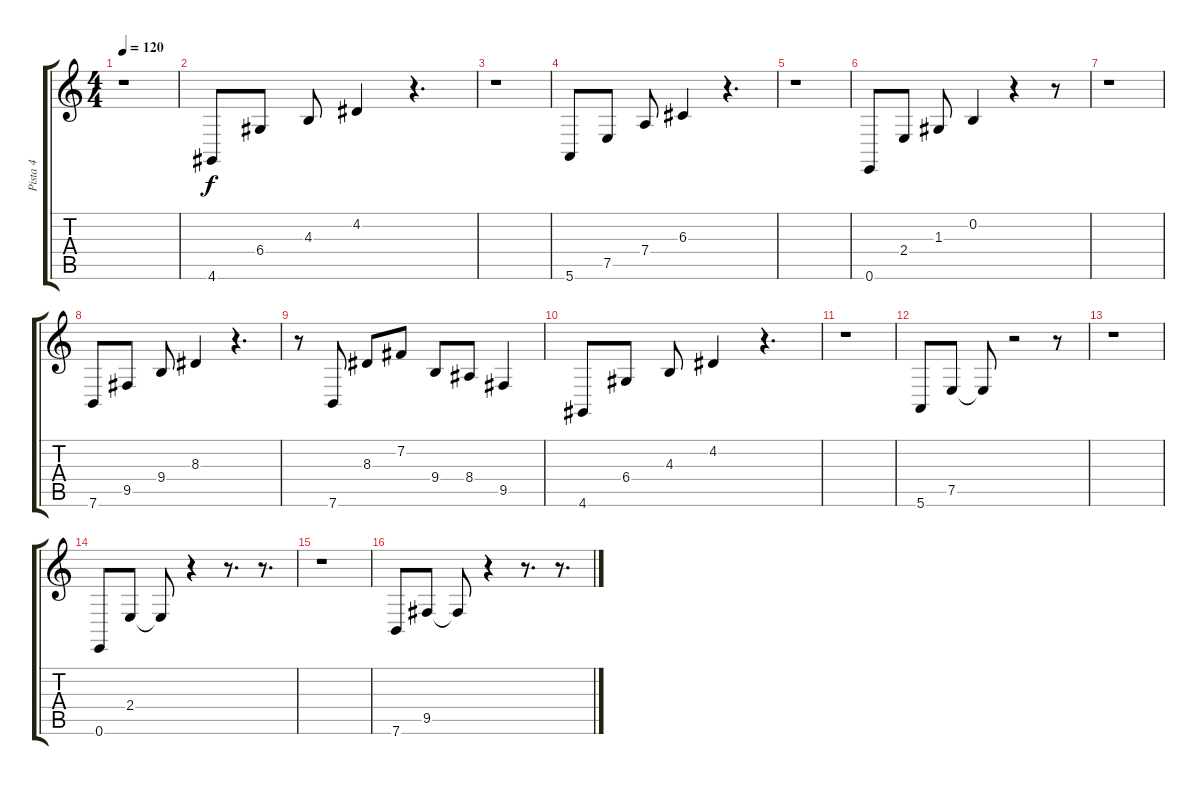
\track ("Pista 4" "Pista 4") {instrument electricgrandpiano}
\staff {score tabs}
\tuning (E4 B3 G3 D3 A2 E2) {hide}
\ts (4 4)
\tempo 120
\clef g2
\ks c
r.1{dy f} |
4.6.8 6.4.8 4.3.8 4.2.4 r.4{d} |
r.1 |
5.6.8 7.5.8 7.4.8 6.3.4 r.4{d} |
r.1 |
0.6.8 2.4.8 1.3.8 0.2.4 r.4 r.8 |
r.1 |
7.6.8 9.5.8 9.4.8 8.3.4 r.4{d} |
r.8 7.6.8 8.3.8 7.2.8 9.4.8 8.4.8 9.5.4 |
4.6.8 6.4.8 4.3.8 4.2.4 r.4{d} |
r.1 |
5.6.8 7.5.8 7.5{t}.8 r.2 r.8 |
r.1 |
0.6.8 2.4.8 2.4{t}.8 r.4 r.8{d} r.8{d} |
r.1 |
7.6.8 9.5.8 9.5{t}.8 r.4 r.8{d} r.8{d}
